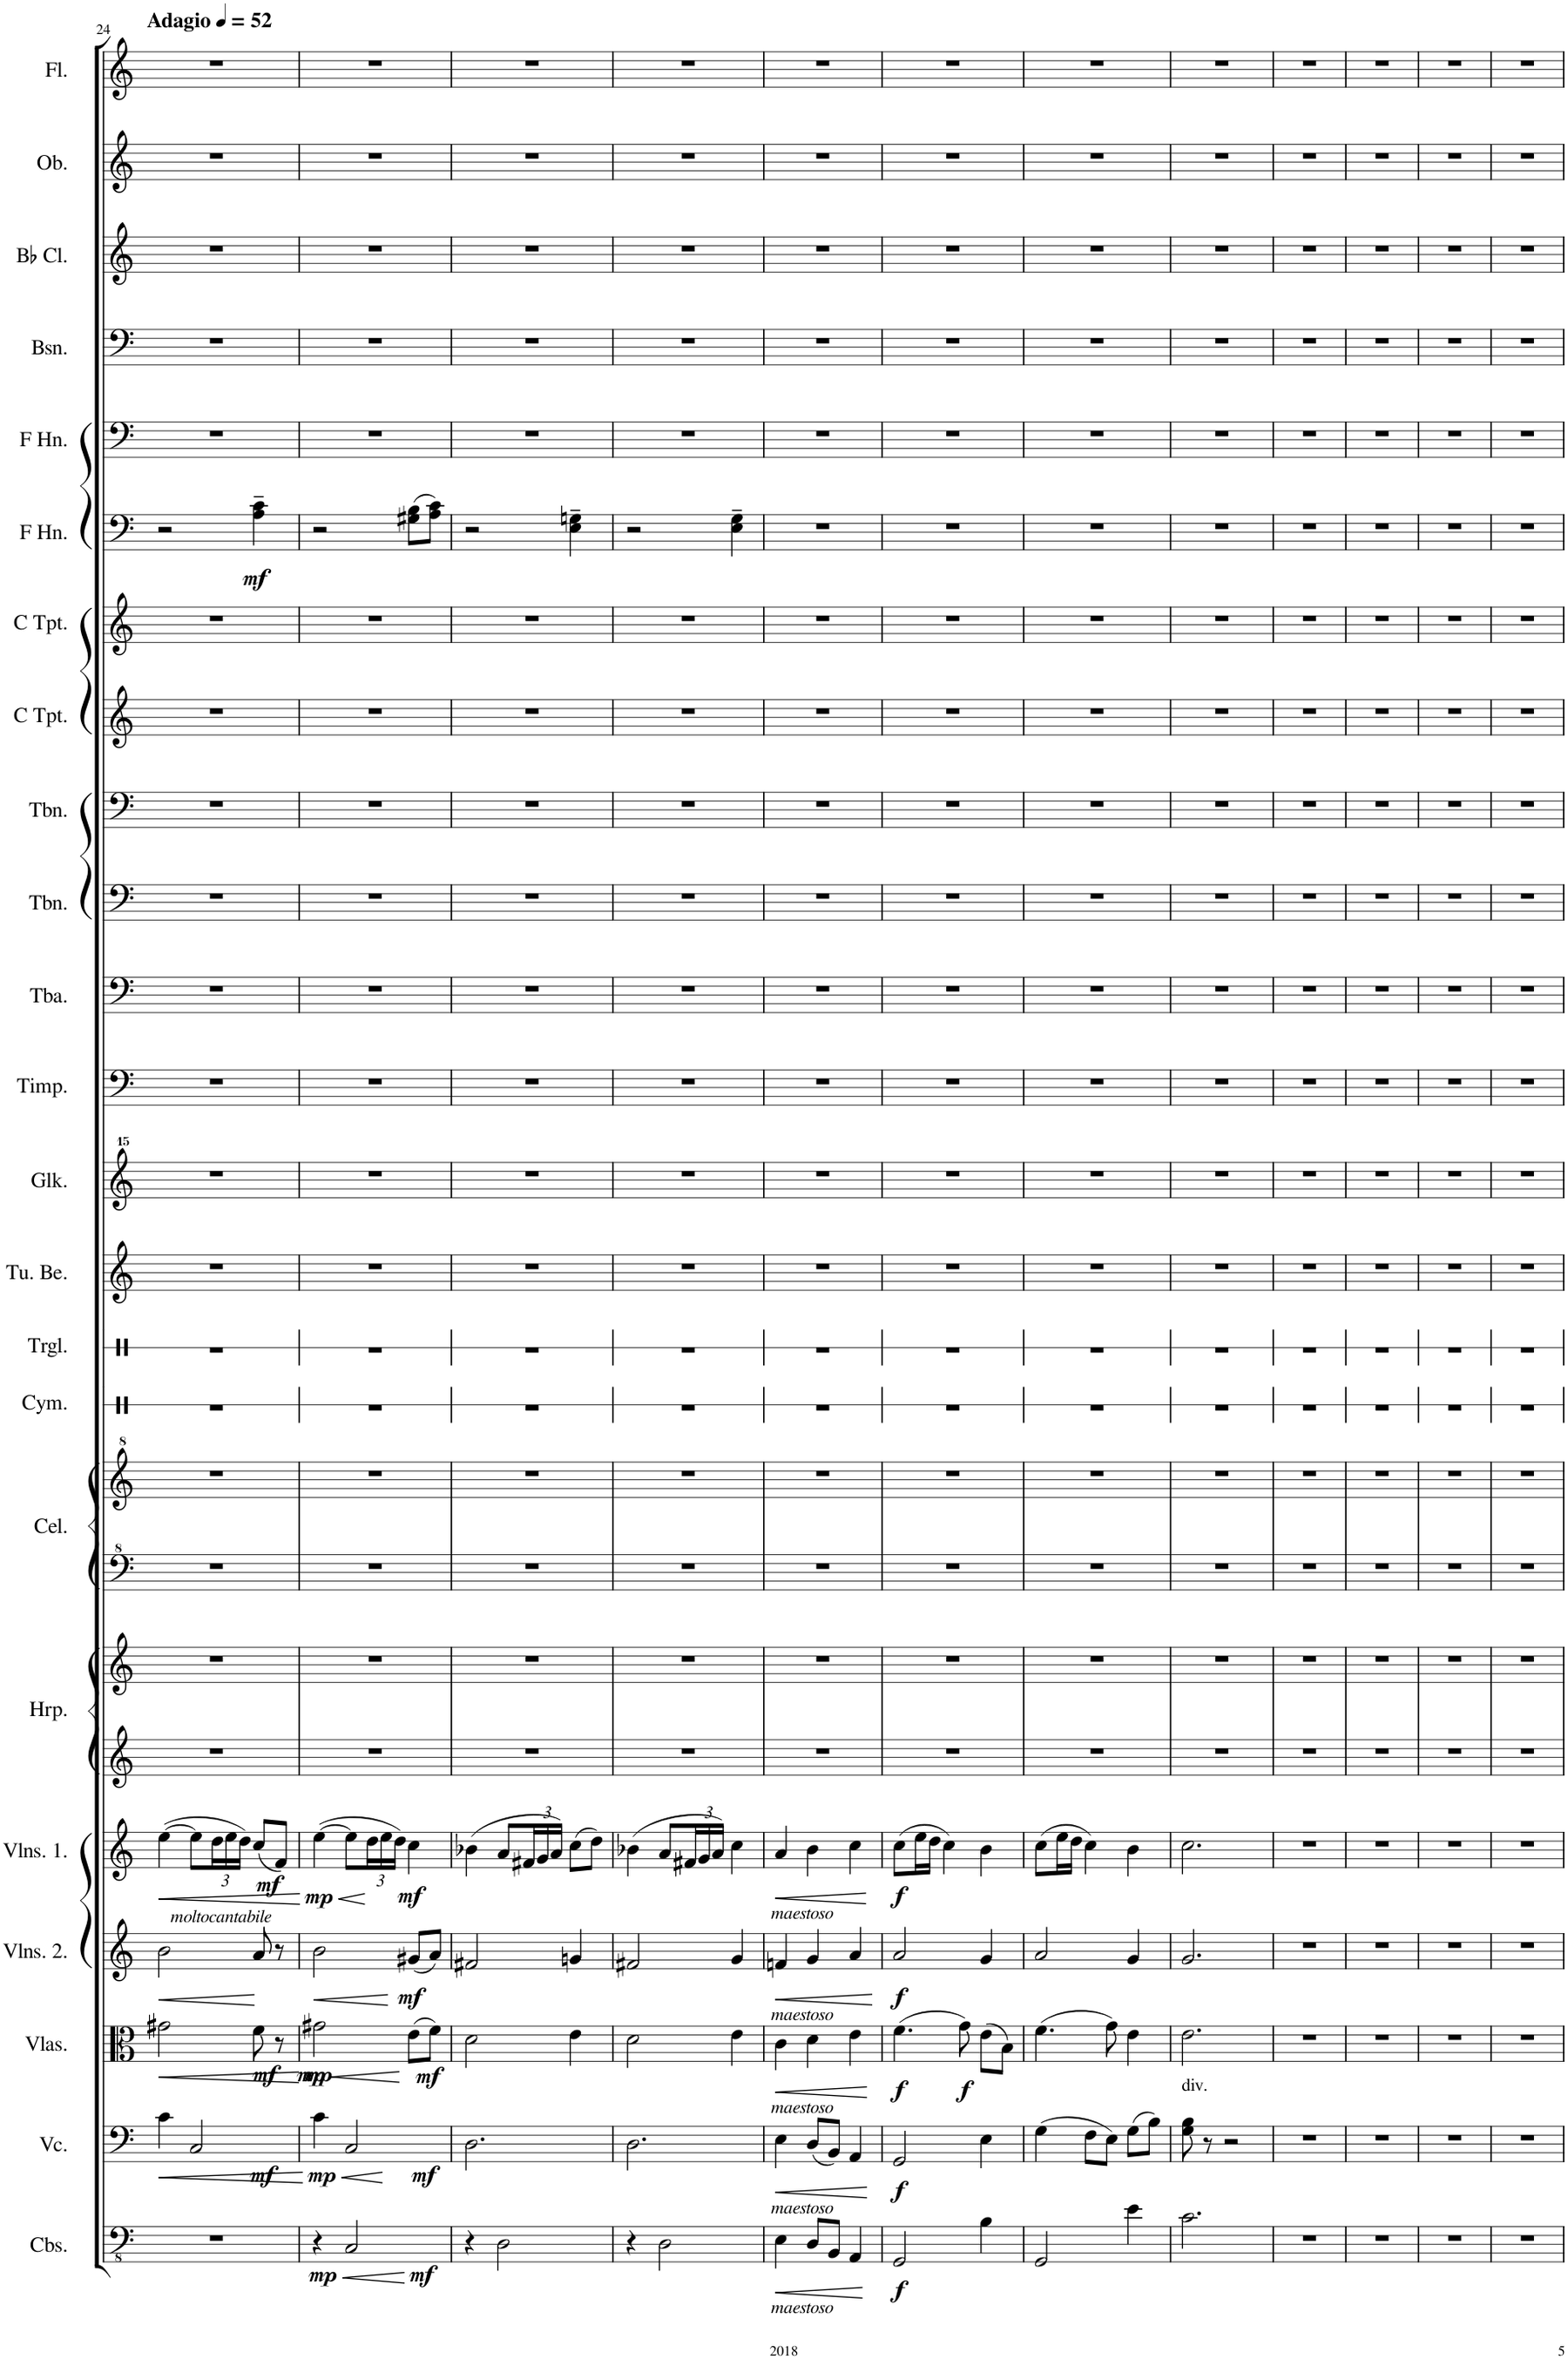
**kern	**dynam	**kern	**dynam	**kern	**dynam	**kern	**dynam	**kern	**dynam	**kern	**kern	**kern	**kern	**kern	**kern	**kern	**kern	**kern	**kern	**kern	**kern	**kern	**kern	**kern	**dynam	**kern	**kern	**kern	**kern	**kern
*part23	*part23	*part22	*part22	*part21	*part21	*part20	*part20	*part19	*part19	*part18	*part18	*part17	*part17	*part16	*part15	*part14	*part13	*part12	*part11	*part10	*part9	*part8	*part7	*part6	*part6	*part5	*part4	*part3	*part2	*part1
*staff25	*staff25	*staff24	*staff24	*staff23	*staff23	*staff22	*staff22	*staff21	*staff21	*staff20	*staff19	*staff18	*staff17	*staff16	*staff15	*staff14	*staff13	*staff12	*staff11	*staff10	*staff9	*staff8	*staff7	*staff6	*staff6	*staff5	*staff4	*staff3	*staff2	*staff1
*I"Contrabasses	*	*I"Violoncello	*	*I"Violas	*	*I"Violins	*	*I"Violins	*	*I"Harp	*	*I"Celesta	*	*I"Cymbal	*I"Triangle	*I"Tubular Bells	*I"Glockenspiel	*I"Timpani	*I"Tuba	*I"Trombone	*I"3 Trombones	*I"C Trumpet	*I"3 Trumpets in C	*I"2-4 Horns in F	*	*I"1-3 Horns in F	*I"2 Bassoons	*I"2 Bb Clarinets	*I"2 Oboes	*I"2 Flutes
*I'Cbs.	*	*I'Vc.	*	*I'Vlas.	*	*I'Vlns. 2.	*	*I'Vlns. 1.	*	*I'Hrp.	*	*I'Cel.	*	*I'Cym.	*I'Trgl.	*I'Tu. Be.	*I'Glk.	*I'Timp.	*I'Tba.	*I'Tbn.	*I'Tbn.	*I'C Tpt.	*	*	*	*	*I'Bsn.	*I'Bb Cl.	*I'Ob.	*I'Fl.
!!LO:PB:g=z
*clefFv4	*	*clefF4	*	*clefC3	*	*clefG2	*	*clefG2	*	*clefG2	*clefG2	*clefF^4	*clefG^2	*clefX	*clefX	*clefG2	*clefG^^2	*clefF4	*clefF4	*clefF4	*clefF4	*clefG2	*clefG2	*clefF4	*	*clefF4	*clefF4	*clefG2	*clefG2	*clefG2
*	*	*	*	*	*	*	*	*	*	*	*	*	*	*	*	*	*	*	*	*	*	*	*	*ITrd4c7	*	*ITrd4c7	*	*ITrd1c2	*	*
*k[]	*	*k[]	*	*k[]	*	*k[]	*	*k[]	*	*k[]	*k[]	*k[]	*k[]	*k[]	*k[]	*k[]	*k[]	*k[]	*k[]	*k[]	*k[]	*k[]	*k[]	*k[]	*	*k[]	*k[]	*k[]	*k[]	*k[]
*M3/4	*	*M3/4	*	*M3/4	*	*M3/4	*	*M3/4	*	*M3/4	*M3/4	*M3/4	*M3/4	*M3/4	*M3/4	*M3/4	*M3/4	*M3/4	*M3/4	*M3/4	*M3/4	*M3/4	*M3/4	*M3/4	*	*M3/4	*M3/4	*M3/4	*M3/4	*M3/4
*MM52	*	*MM52	*	*MM52	*	*MM52	*	*MM52	*	*MM52	*MM52	*MM52	*MM52	*MM52	*MM52	*MM52	*MM52	*MM52	*MM52	*MM52	*MM52	*MM52	*MM52	*MM52	*	*MM52	*MM52	*MM52	*MM52	*MM52
=24	=24	=24	=24	=24	=24	=24	=24	=24	=24	=24	=24	=24	=24	=24	=24	=24	=24	=24	=24	=24	=24	=24	=24	=24	=24	=24	=24	=24	=24	=24
!	!	!	!	!	!	!	!	!	!	!	!	!	!	!	!	!	!	!	!	!	!	!	!	!	!	!	!	!	!	!LO:TX:a:B:t=Adagio
!	!	!	!	!	!	!	!	!LO:TX:b:i:t=moltocantabile	!	!	!	!	!	!	!	!	!	!	!	!	!	!	!	!	!	!	!	!	!	!
!	!	!	!LO:HP:b	!	!LO:HP:b	!	!LO:HP:b	!	!LO:HP:b	!	!	!	!	!	!	!	!	!	!	!	!	!	!	!	!	!	!	!	!	!
2.r	.	4c\	<	2g#X\	<	2b\	<	([4ee\	<	2.r	2.r	2.r	2.r	2.r	2.r	2.r	2.r	2.r	2.r	2.r	2.r	2.r	2.r	2r	.	2.r	2.r	2.r	2.r	2.r
!	!	!	!LO:DY:b	!	!	!	!	!	!	!	!	!	!	!	!	!	!	!	!	!	!	!	!	!	!	!	!	!	!	!
.	.	2C/	mf	.	.	.	.	8ee\L]	.	.	.	.	.	.	.	.	.	.	.	.	.	.	.	.	.	.	.	.	.	.
*	*	*	*	*	*	*	*	*Xbrackettup	*	*	*	*	*	*	*	*	*	*	*	*	*	*	*	*	*	*	*	*	*	*
.	.	.	.	.	.	.	.	24dd\L	.	.	.	.	.	.	.	.	.	.	.	.	.	.	.	.	.	.	.	.	.	.
.	.	.	.	.	.	.	.	24ee\	.	.	.	.	.	.	.	.	.	.	.	.	.	.	.	.	.	.	.	.	.	.
.	.	.	.	.	.	.	.	24dd\JJ)	.	.	.	.	.	.	.	.	.	.	.	.	.	.	.	.	.	.	.	.	.	.
!	!	!	!	!	!LO:DY:b	!	!	!	!	!	!	!	!	!	!	!	!	!	!	!	!	!	!	!	!LO:DY:b	!	!	!	!	!
.	.	.	.	8f\	mf	8a/	.	(8cc/L	.	.	.	.	.	.	.	.	.	.	.	.	.	.	.	4A\~ 4c\~	mf	.	.	.	.	.
!	!	!	!	!	!	!	!	!	!LO:DY:b	!	!	!	!	!	!	!	!	!	!	!	!	!	!	!	!	!	!	!	!	!
.	.	.	.	8r	.	8r	.	8f/J)	mf	.	.	.	.	.	.	.	.	.	.	.	.	.	.	.	.	.	.	.	.	.
.	.	.	[	.	[	.	[	.	[	.	.	.	.	.	.	.	.	.	.	.	.	.	.	.	.	.	.	.	.	.
=25	=25	=25	=25	=25	=25	=25	=25	=25	=25	=25	=25	=25	=25	=25	=25	=25	=25	=25	=25	=25	=25	=25	=25	=25	=25	=25	=25	=25	=25	=25
!	!LO:HP:b	!	!LO:HP:b	!	!LO:HP:b	!	!LO:HP:b	!	!LO:HP:b	!	!	!	!	!	!	!	!	!	!	!	!	!	!	!	!	!	!	!	!	!
!	!LO:DY:n=1:b	!	!LO:DY:n=1:b	!	!LO:DY:n=1:b	!	!	!	!	!	!	!	!	!	!	!	!	!	!	!	!	!	!	!	!	!	!	!	!	!
!	!	!	!	!	!LO:DY:n=2:b	!	!	!	!LO:DY:n=1:b	!	!	!	!	!	!	!	!	!	!	!	!	!	!	!	!	!	!	!	!	!
4r	< mp	4c\	< mp	2g#X\	< mp mp	2b\	<	([4ee\	< mp	2.r	2.r	2.r	2.r	2.r	2.r	2.r	2.r	2.r	2.r	2.r	2.r	2.r	2.r	2r	.	2.r	2.r	2.r	2.r	2.r
!	!LO:DY:n=2:b	!	!LO:DY:n=2:b	!	!	!	!	!	!	!	!	!	!	!	!	!	!	!	!	!	!	!	!	!	!	!	!	!	!	!
2CC/	[ mf	2C/	[ mf	.	.	.	.	8ee\L]	[	.	.	.	.	.	.	.	.	.	.	.	.	.	.	.	.	.	.	.	.	.
.	.	.	.	.	.	.	.	24dd\L	.	.	.	.	.	.	.	.	.	.	.	.	.	.	.	.	.	.	.	.	.	.
.	.	.	.	.	.	.	.	24ee\	.	.	.	.	.	.	.	.	.	.	.	.	.	.	.	.	.	.	.	.	.	.
.	.	.	.	.	.	.	.	24dd\JJ)	.	.	.	.	.	.	.	.	.	.	.	.	.	.	.	.	.	.	.	.	.	.
!	!	!	!	!	!	!	!LO:DY:n=1:b	!	!LO:DY:n=2:b	!	!	!	!	!	!	!	!	!	!	!	!	!	!	!	!	!	!	!	!	!
.	.	.	.	(8e\L	[	(8g#X/L	[ mf	4cc\	mf	.	.	.	.	.	.	.	.	.	.	.	.	.	.	(8G#X\ 8B\L	.	.	.	.	.	.
!	!	!	!	!	!LO:DY:n=3:b	!	!	!	!	!	!	!	!	!	!	!	!	!	!	!	!	!	!	!	!	!	!	!	!	!
.	.	.	.	8f\J)	mf	8a/J)	.	.	.	.	.	.	.	.	.	.	.	.	.	.	.	.	.	8A\ 8c\J)	.	.	.	.	.	.
=26	=26	=26	=26	=26	=26	=26	=26	=26	=26	=26	=26	=26	=26	=26	=26	=26	=26	=26	=26	=26	=26	=26	=26	=26	=26	=26	=26	=26	=26	=26
4r	.	2.D\	.	2d\	.	2f#X/	.	(4b-X\	.	2.r	2.r	2.r	2.r	2.r	2.r	2.r	2.r	2.r	2.r	2.r	2.r	2.r	2.r	2r	.	2.r	2.r	2.r	2.r	2.r
2DD\	.	.	.	.	.	.	.	8a/L	.	.	.	.	.	.	.	.	.	.	.	.	.	.	.	.	.	.	.	.	.	.
.	.	.	.	.	.	.	.	24f#X/L	.	.	.	.	.	.	.	.	.	.	.	.	.	.	.	.	.	.	.	.	.	.
.	.	.	.	.	.	.	.	24g/	.	.	.	.	.	.	.	.	.	.	.	.	.	.	.	.	.	.	.	.	.	.
.	.	.	.	.	.	.	.	24a/JJ)	.	.	.	.	.	.	.	.	.	.	.	.	.	.	.	.	.	.	.	.	.	.
.	.	.	.	4e\	.	4gn/	.	(8cc\L	.	.	.	.	.	.	.	.	.	.	.	.	.	.	.	4E\~ 4Gn\~	.	.	.	.	.	.
.	.	.	.	.	.	.	.	8dd\J)	.	.	.	.	.	.	.	.	.	.	.	.	.	.	.	.	.	.	.	.	.	.
=27	=27	=27	=27	=27	=27	=27	=27	=27	=27	=27	=27	=27	=27	=27	=27	=27	=27	=27	=27	=27	=27	=27	=27	=27	=27	=27	=27	=27	=27	=27
4r	.	2.D\	.	2d\	.	2f#X/	.	(4b-X\	.	2.r	2.r	2.r	2.r	2.r	2.r	2.r	2.r	2.r	2.r	2.r	2.r	2.r	2.r	2r	.	2.r	2.r	2.r	2.r	2.r
2DD\	.	.	.	.	.	.	.	8a/L	.	.	.	.	.	.	.	.	.	.	.	.	.	.	.	.	.	.	.	.	.	.
.	.	.	.	.	.	.	.	24f#X/L	.	.	.	.	.	.	.	.	.	.	.	.	.	.	.	.	.	.	.	.	.	.
.	.	.	.	.	.	.	.	24g/	.	.	.	.	.	.	.	.	.	.	.	.	.	.	.	.	.	.	.	.	.	.
.	.	.	.	.	.	.	.	24a/JJ)	.	.	.	.	.	.	.	.	.	.	.	.	.	.	.	.	.	.	.	.	.	.
.	.	.	.	4e\	.	4g/	.	4cc\	.	.	.	.	.	.	.	.	.	.	.	.	.	.	.	4E\~ 4G\~	.	.	.	.	.	.
=28	=28	=28	=28	=28	=28	=28	=28	=28	=28	=28	=28	=28	=28	=28	=28	=28	=28	=28	=28	=28	=28	=28	=28	=28	=28	=28	=28	=28	=28	=28
!	!	!	!	!	!	!	!	!LO:TX:b:i:t=maestoso	!	!	!	!	!	!	!	!	!	!	!	!	!	!	!	!	!	!	!	!	!	!
!	!	!	!	!	!	!LO:TX:b:i:t=maestoso	!	!	!	!	!	!	!	!	!	!	!	!	!	!	!	!	!	!	!	!	!	!	!	!
!	!	!	!	!LO:TX:b:i:t=maestoso	!	!	!	!	!	!	!	!	!	!	!	!	!	!	!	!	!	!	!	!	!	!	!	!	!	!
!	!	!LO:TX:b:i:t=maestoso	!	!	!	!	!	!	!	!	!	!	!	!	!	!	!	!	!	!	!	!	!	!	!	!	!	!	!	!
!LO:TX:b:i:t=maestoso	!	!	!	!	!	!	!	!	!	!	!	!	!	!	!	!	!	!	!	!	!	!	!	!	!	!	!	!	!	!
!	!LO:HP:b	!	!LO:HP:b	!	!LO:HP:b	!	!LO:HP:b	!	!LO:HP:b	!	!	!	!	!	!	!	!	!	!	!	!	!	!	!	!	!	!	!	!	!
4EE\	<	4E\	<	4c\	<	4fn/	<	4a/	<	2.r	2.r	2.r	2.r	2.r	2.r	2.r	2.r	2.r	2.r	2.r	2.r	2.r	2.r	2.r	.	2.r	2.r	2.r	2.r	2.r
8DD/L	[	(8D/L	[	4d\	[	4g/	[	4b\	[	.	.	.	.	.	.	.	.	.	.	.	.	.	.	.	.	.	.	.	.	.
8BBB/J	.	8BB/J)	.	.	.	.	.	.	.	.	.	.	.	.	.	.	.	.	.	.	.	.	.	.	.	.	.	.	.	.
4AAA/	.	4AA/	.	4e\	.	4a/	.	4cc\	.	.	.	.	.	.	.	.	.	.	.	.	.	.	.	.	.	.	.	.	.	.
=29	=29	=29	=29	=29	=29	=29	=29	=29	=29	=29	=29	=29	=29	=29	=29	=29	=29	=29	=29	=29	=29	=29	=29	=29	=29	=29	=29	=29	=29	=29
!	!LO:DY:b	!	!LO:DY:b	!	!LO:DY:b	!	!LO:DY:b	!	!LO:DY:b	!	!	!	!	!	!	!	!	!	!	!	!	!	!	!	!	!	!	!	!	!
2GGG/	f	2GG/	f	(4.f\	f	2a/	f	(8cc\L	f	2.r	2.r	2.r	2.r	2.r	2.r	2.r	2.r	2.r	2.r	2.r	2.r	2.r	2.r	2.r	.	2.r	2.r	2.r	2.r	2.r
.	.	.	.	.	.	.	.	16ee\L	.	.	.	.	.	.	.	.	.	.	.	.	.	.	.	.	.	.	.	.	.	.
.	.	.	.	.	.	.	.	16dd\JJ	.	.	.	.	.	.	.	.	.	.	.	.	.	.	.	.	.	.	.	.	.	.
.	.	.	.	.	.	.	.	4cc\)	.	.	.	.	.	.	.	.	.	.	.	.	.	.	.	.	.	.	.	.	.	.
!	!	!	!	!	!LO:DY:b	!	!	!	!	!	!	!	!	!	!	!	!	!	!	!	!	!	!	!	!	!	!	!	!	!
.	.	.	.	8g\)	f	.	.	.	.	.	.	.	.	.	.	.	.	.	.	.	.	.	.	.	.	.	.	.	.	.
4BB\	.	4E\	.	(8e\L	.	4g/	.	4b\	.	.	.	.	.	.	.	.	.	.	.	.	.	.	.	.	.	.	.	.	.	.
.	.	.	.	8B\J)	.	.	.	.	.	.	.	.	.	.	.	.	.	.	.	.	.	.	.	.	.	.	.	.	.	.
=30	=30	=30	=30	=30	=30	=30	=30	=30	=30	=30	=30	=30	=30	=30	=30	=30	=30	=30	=30	=30	=30	=30	=30	=30	=30	=30	=30	=30	=30	=30
2GGG/	.	(4G\	.	(4.f\	.	2a/	.	(8cc\L	.	2.r	2.r	2.r	2.r	2.r	2.r	2.r	2.r	2.r	2.r	2.r	2.r	2.r	2.r	2.r	.	2.r	2.r	2.r	2.r	2.r
.	.	.	.	.	.	.	.	16ee\L	.	.	.	.	.	.	.	.	.	.	.	.	.	.	.	.	.	.	.	.	.	.
.	.	.	.	.	.	.	.	16dd\JJ	.	.	.	.	.	.	.	.	.	.	.	.	.	.	.	.	.	.	.	.	.	.
.	.	8F\L	.	.	.	.	.	4cc\)	.	.	.	.	.	.	.	.	.	.	.	.	.	.	.	.	.	.	.	.	.	.
.	.	8E\J)	.	8g\)	.	.	.	.	.	.	.	.	.	.	.	.	.	.	.	.	.	.	.	.	.	.	.	.	.	.
4E\	.	(8G\L	.	4e\	.	4g/	.	4b\	.	.	.	.	.	.	.	.	.	.	.	.	.	.	.	.	.	.	.	.	.	.
.	.	8B\J)	.	.	.	.	.	.	.	.	.	.	.	.	.	.	.	.	.	.	.	.	.	.	.	.	.	.	.	.
=31	=31	=31	=31	=31	=31	=31	=31	=31	=31	=31	=31	=31	=31	=31	=31	=31	=31	=31	=31	=31	=31	=31	=31	=31	=31	=31	=31	=31	=31	=31
!	!	!LO:TX:a:t=div.	!	!	!	!	!	!	!	!	!	!	!	!	!	!	!	!	!	!	!	!	!	!	!	!	!	!	!	!
2.C\	.	8G\ 8B\	.	2.e\	.	2.g/	.	2.cc\	.	2.r	2.r	2.r	2.r	2.r	2.r	2.r	2.r	2.r	2.r	2.r	2.r	2.r	2.r	2.r	.	2.r	2.r	2.r	2.r	2.r
.	.	8r	.	.	.	.	.	.	.	.	.	.	.	.	.	.	.	.	.	.	.	.	.	.	.	.	.	.	.	.
.	.	2r	.	.	.	.	.	.	.	.	.	.	.	.	.	.	.	.	.	.	.	.	.	.	.	.	.	.	.	.
=32	=32	=32	=32	=32	=32	=32	=32	=32	=32	=32	=32	=32	=32	=32	=32	=32	=32	=32	=32	=32	=32	=32	=32	=32	=32	=32	=32	=32	=32	=32
2.r	.	2.r	.	2.r	.	2.r	.	2.r	.	2.r	2.r	2.r	2.r	2.r	2.r	2.r	2.r	2.r	2.r	2.r	2.r	2.r	2.r	2.r	.	2.r	2.r	2.r	2.r	2.r
=33	=33	=33	=33	=33	=33	=33	=33	=33	=33	=33	=33	=33	=33	=33	=33	=33	=33	=33	=33	=33	=33	=33	=33	=33	=33	=33	=33	=33	=33	=33
2.r	.	2.r	.	2.r	.	2.r	.	2.r	.	2.r	2.r	2.r	2.r	2.r	2.r	2.r	2.r	2.r	2.r	2.r	2.r	2.r	2.r	2.r	.	2.r	2.r	2.r	2.r	2.r
=34	=34	=34	=34	=34	=34	=34	=34	=34	=34	=34	=34	=34	=34	=34	=34	=34	=34	=34	=34	=34	=34	=34	=34	=34	=34	=34	=34	=34	=34	=34
2.r	.	2.r	.	2.r	.	2.r	.	2.r	.	2.r	2.r	2.r	2.r	2.r	2.r	2.r	2.r	2.r	2.r	2.r	2.r	2.r	2.r	2.r	.	2.r	2.r	2.r	2.r	2.r
=35	=35	=35	=35	=35	=35	=35	=35	=35	=35	=35	=35	=35	=35	=35	=35	=35	=35	=35	=35	=35	=35	=35	=35	=35	=35	=35	=35	=35	=35	=35
2.r	.	2.r	.	2.r	.	2.r	.	2.r	.	2.r	2.r	2.r	2.r	2.r	2.r	2.r	2.r	2.r	2.r	2.r	2.r	2.r	2.r	2.r	.	2.r	2.r	2.r	2.r	2.r
=	=	=	=	=	=	=	=	=	=	=	=	=	=	=	=	=	=	=	=	=	=	=	=	=	=	=	=	=	=	=
*-	*-	*-	*-	*-	*-	*-	*-	*-	*-	*-	*-	*-	*-	*-	*-	*-	*-	*-	*-	*-	*-	*-	*-	*-	*-	*-	*-	*-	*-	*-
